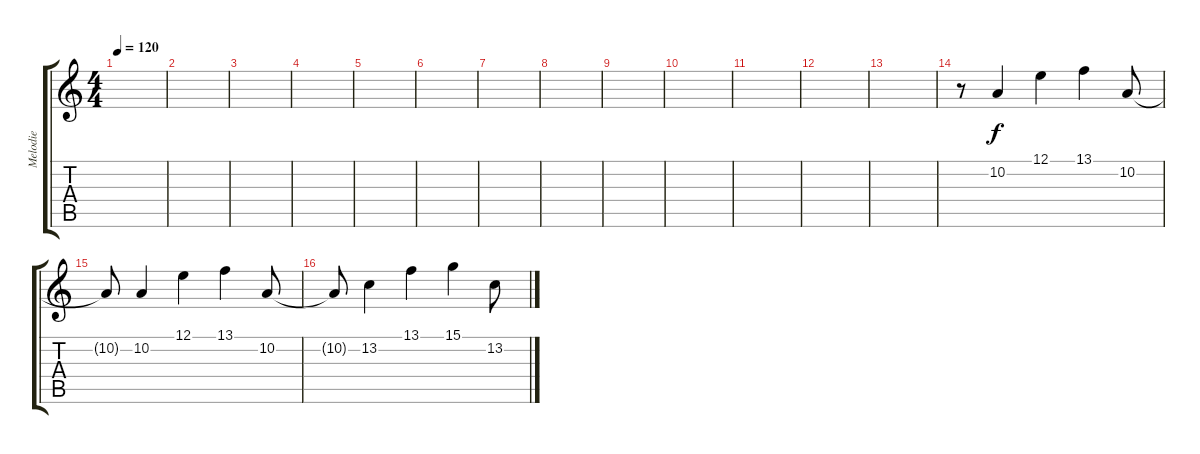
\track ("Melodie" "Melodie") {instrument vibraphone}
\staff {score tabs}
\tuning (E4 B3 G3 D3 A2 E2) {hide}
\ts (4 4)
\tempo 120
\clef g2
\ks c
|
|
|
|
|
|
|
|
|
|
|
|
|
r.8 10.2.4 12.1.4 13.1.4 10.2.8 |
10.2{t}.8 10.2.4 12.1.4 13.1.4 10.2.8 |
10.2{t}.8 13.2.4 13.1.4 15.1.4 13.2.8
